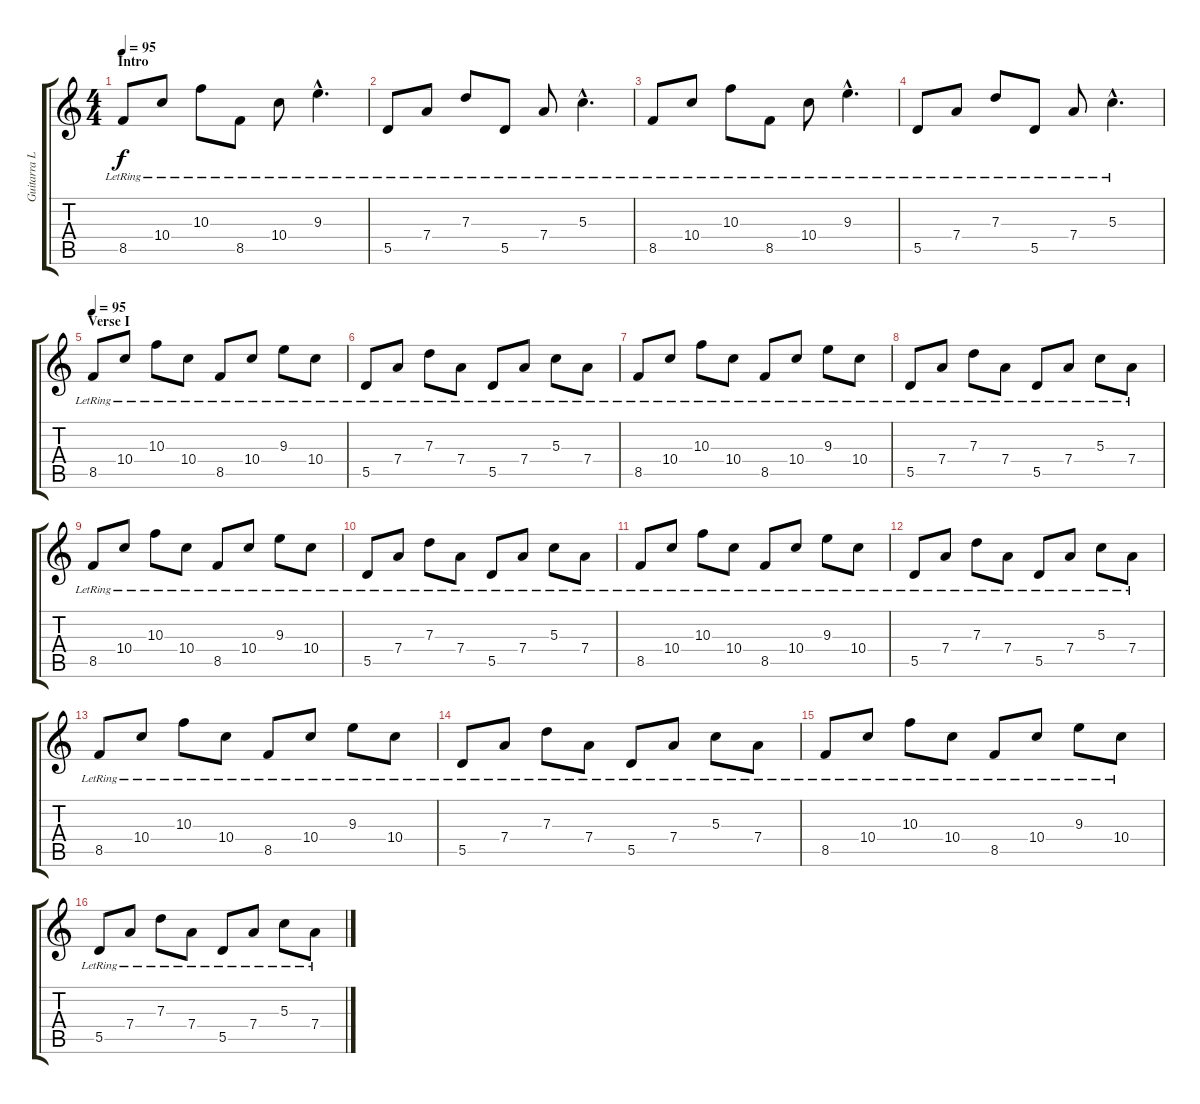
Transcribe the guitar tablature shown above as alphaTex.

\track ("Guitarra Limpa" "Guitarra L") {instrument electricguitarjazz}
\staff {score tabs}
\tuning (E4 B3 G3 D3 A2 E2) {hide}
\ts (4 4)
\section ("" "Intro")
\tempo 95
\tempo 85
\tempo 95
\clef g2
\ks c
8.5{lr}.8{dy f instrument electricguitarjazz} 10.4{lr}.8 10.3{lr}.8 8.5{lr}.8 10.4{lr}.8 9.3{hac lr}.4{d} |
5.5{lr}.8 7.4{lr}.8 7.3{lr}.8 5.5{lr}.8 7.4{lr}.8 5.3{hac lr}.4{d} |
8.5{lr}.8 10.4{lr}.8 10.3{lr}.8 8.5{lr}.8 10.4{lr}.8 9.3{hac lr}.4{d} |
5.5{lr}.8 7.4{lr}.8 7.3{lr}.8 5.5{lr}.8 7.4{lr}.8 5.3{hac lr}.4{d} |
\section ("" "Verse I")
\tempo 95
8.5{lr}.8 10.4{lr}.8 10.3{lr}.8 10.4{lr}.8 8.5{lr}.8 10.4{lr}.8 9.3{lr}.8 10.4{lr}.8 |
5.5{lr}.8 7.4{lr}.8 7.3{lr}.8 7.4{lr}.8 5.5{lr}.8 7.4{lr}.8 5.3{lr}.8 7.4{lr}.8 |
8.5{lr}.8 10.4{lr}.8 10.3{lr}.8 10.4{lr}.8 8.5{lr}.8 10.4{lr}.8 9.3{lr}.8 10.4{lr}.8 |
5.5{lr}.8 7.4{lr}.8 7.3{lr}.8 7.4{lr}.8 5.5{lr}.8 7.4{lr}.8 5.3{lr}.8 7.4{lr}.8 |
8.5{lr}.8 10.4{lr}.8 10.3{lr}.8 10.4{lr}.8 8.5{lr}.8 10.4{lr}.8 9.3{lr}.8 10.4{lr}.8 |
5.5{lr}.8 7.4{lr}.8 7.3{lr}.8 7.4{lr}.8 5.5{lr}.8 7.4{lr}.8 5.3{lr}.8 7.4{lr}.8 |
8.5{lr}.8 10.4{lr}.8 10.3{lr}.8 10.4{lr}.8 8.5{lr}.8 10.4{lr}.8 9.3{lr}.8 10.4{lr}.8 |
5.5{lr}.8 7.4{lr}.8 7.3{lr}.8 7.4{lr}.8 5.5{lr}.8 7.4{lr}.8 5.3{lr}.8 7.4{lr}.8 |
8.5{lr}.8 10.4{lr}.8 10.3{lr}.8 10.4{lr}.8 8.5{lr}.8 10.4{lr}.8 9.3{lr}.8 10.4{lr}.8 |
5.5{lr}.8 7.4{lr}.8 7.3{lr}.8 7.4{lr}.8 5.5{lr}.8 7.4{lr}.8 5.3{lr}.8 7.4{lr}.8 |
8.5{lr}.8 10.4{lr}.8 10.3{lr}.8 10.4{lr}.8 8.5{lr}.8 10.4{lr}.8 9.3{lr}.8 10.4{lr}.8 |
5.5{lr}.8 7.4{lr}.8 7.3{lr}.8 7.4{lr}.8 5.5{lr}.8 7.4{lr}.8 5.3{lr}.8 7.4{lr}.8
